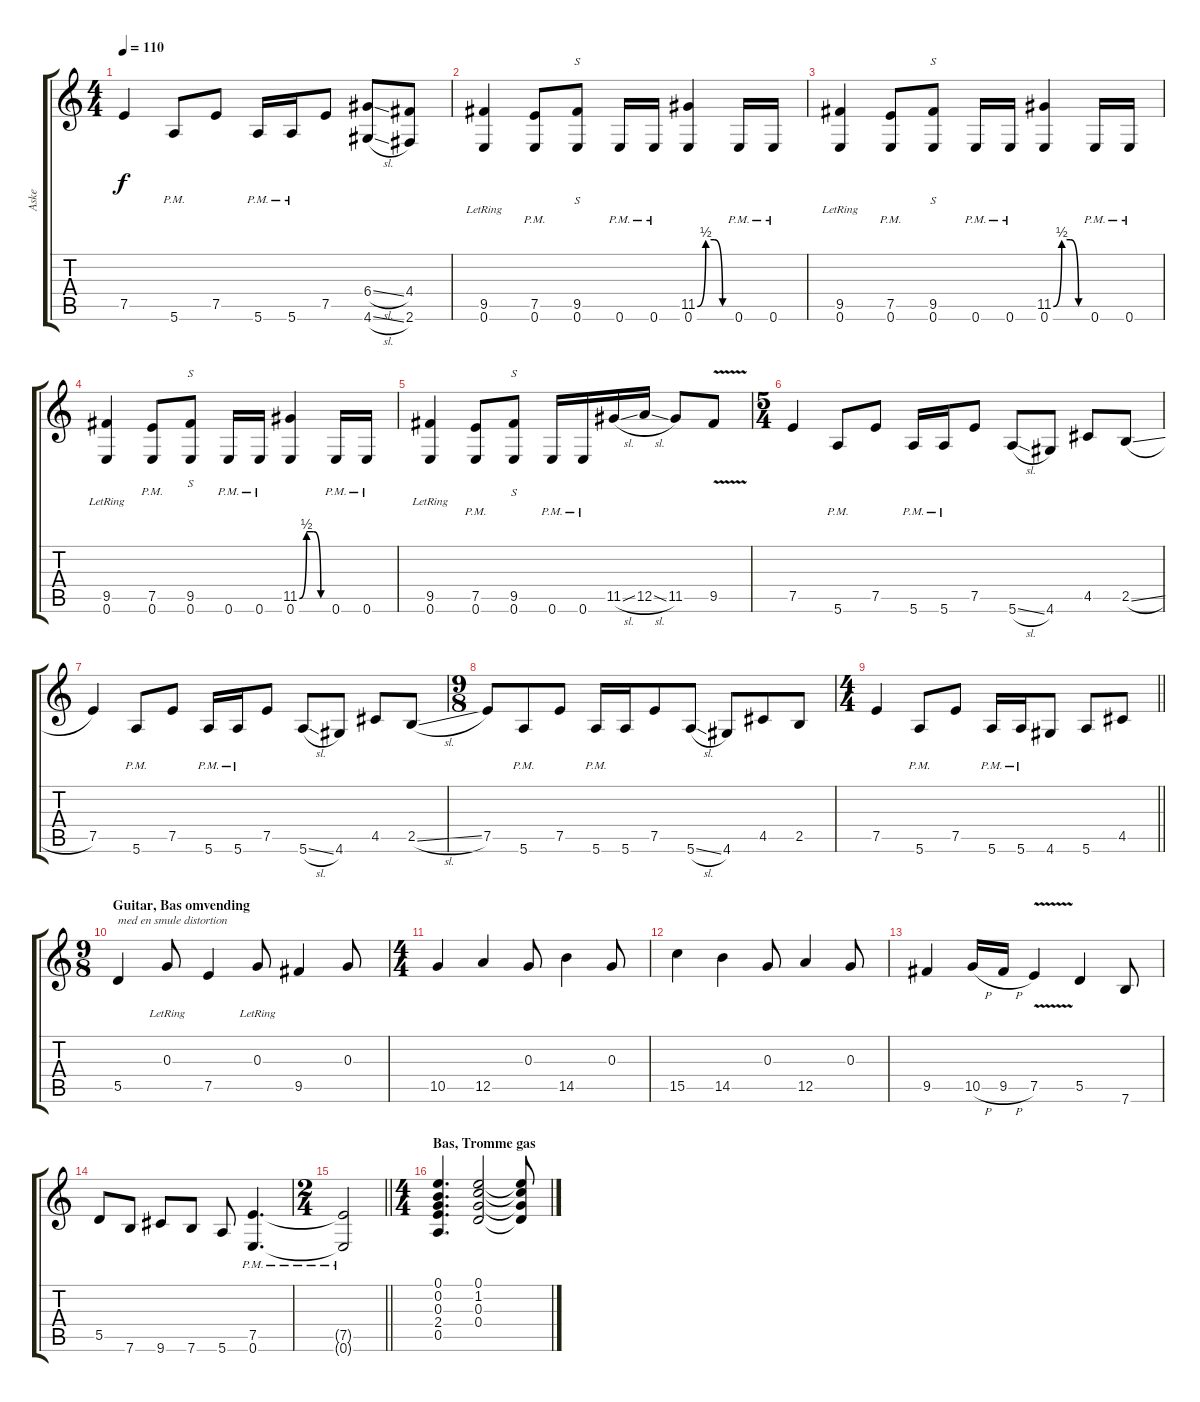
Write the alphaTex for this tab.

\track ("Aske" "Aske") {instrument acousticguitarsteel}
\staff {score tabs}
\tuning (E4 B3 G3 D3 A2 E2) {hide}
\ts (4 4)
\tempo 110
\clef g2
\ks c
7.5.4{dy f} 5.6{pm}.8 7.5.8 5.6{pm}.16 5.6{pm}.16 7.5.8 (6.4{sl} 4.6{sl}).8 (4.4 2.6).8 |
(9.5 0.6{lr}).4 (7.5{pm} 0.6{pm}).8 (9.5 0.6).8{s} 0.6{pm}.16 0.6{pm}.16 (11.5{be (custom 0 0 15 2 30 2 45 0 60 0)} 0.6).4 0.6{pm}.16 0.6{pm}.16 |
(9.5 0.6{lr}).4 (7.5{pm} 0.6{pm}).8 (9.5 0.6).8{s} 0.6{pm}.16 0.6{pm}.16 (11.5{be (custom 0 0 15 2 30 2 45 0 60 0)} 0.6).4 0.6{pm}.16 0.6{pm}.16 |
(9.5 0.6{lr}).4 (7.5{pm} 0.6{pm}).8 (9.5 0.6).8{s} 0.6{pm}.16 0.6{pm}.16 (11.5{be (custom 0 0 15 2 30 2 45 0 60 0)} 0.6).4 0.6{pm}.16 0.6{pm}.16 |
(9.5 0.6{lr}).4 (7.5{pm} 0.6{pm}).8 (9.5 0.6).8{s} 0.6{pm}.16 0.6{pm}.16 11.5{sl}.16 12.5{sl}.16 11.5.8 9.5{v}.8 |
\ts (5 4)
7.5.4 5.6{pm}.8 7.5.8 5.6{pm}.16 5.6{pm}.16 7.5.8 5.6{sl}.8 4.6.8 4.5.8 2.5{sl}.8 |
7.5.4 5.6{pm}.8 7.5.8 5.6{pm}.16 5.6{pm}.16 7.5.8 5.6{sl}.8 4.6.8 4.5.8 2.5{sl}.8 |
\ts (9 8)
7.5.8 5.6{pm}.8 7.5.8 5.6{pm}.16 5.6.16 7.5.8 5.6{sl}.8 4.6.8 4.5.8 2.5.8 |
\ts (4 4)
\barLineRight lightlight
7.5.4 5.6{pm}.8 7.5.8 5.6{pm}.16 5.6{pm}.16 4.6.8 5.6.8 4.5.8 |
\ts (9 8)
\section ("" "Guitar, Bas omvending")
5.5.4{txt "med en smule distortion" instrument electricguitarclean} 0.3{lr}.8 7.5.4 0.3{lr}.8 9.5.4 0.3.8 |
\ts (4 4)
10.5.4 12.5.4 0.3.8 14.5.4 0.3.8 |
15.5.4 14.5.4 0.3.8 12.5.4 0.3.8 |
9.5.4 10.5{h}.16 9.5{h}.16 7.5{v}.4 5.5.4 7.6.8 |
5.5.8 7.6.8 9.6.8 7.6.8 5.6.8 (7.5{pm} 0.6).4{d} |
\ts (2 4)
\barLineRight lightlight
(7.5{pm t} 0.6{t}).2 |
\ts (4 4)
\section ("" "Bas, Tromme gas")
(0.1 0.2 0.3 2.4 0.5).4{d instrument overdrivenguitar} (0.1 1.2 0.3 0.4).2 (0.1{t} 1.2{t} 0.3{t} 0.4{t}).8
